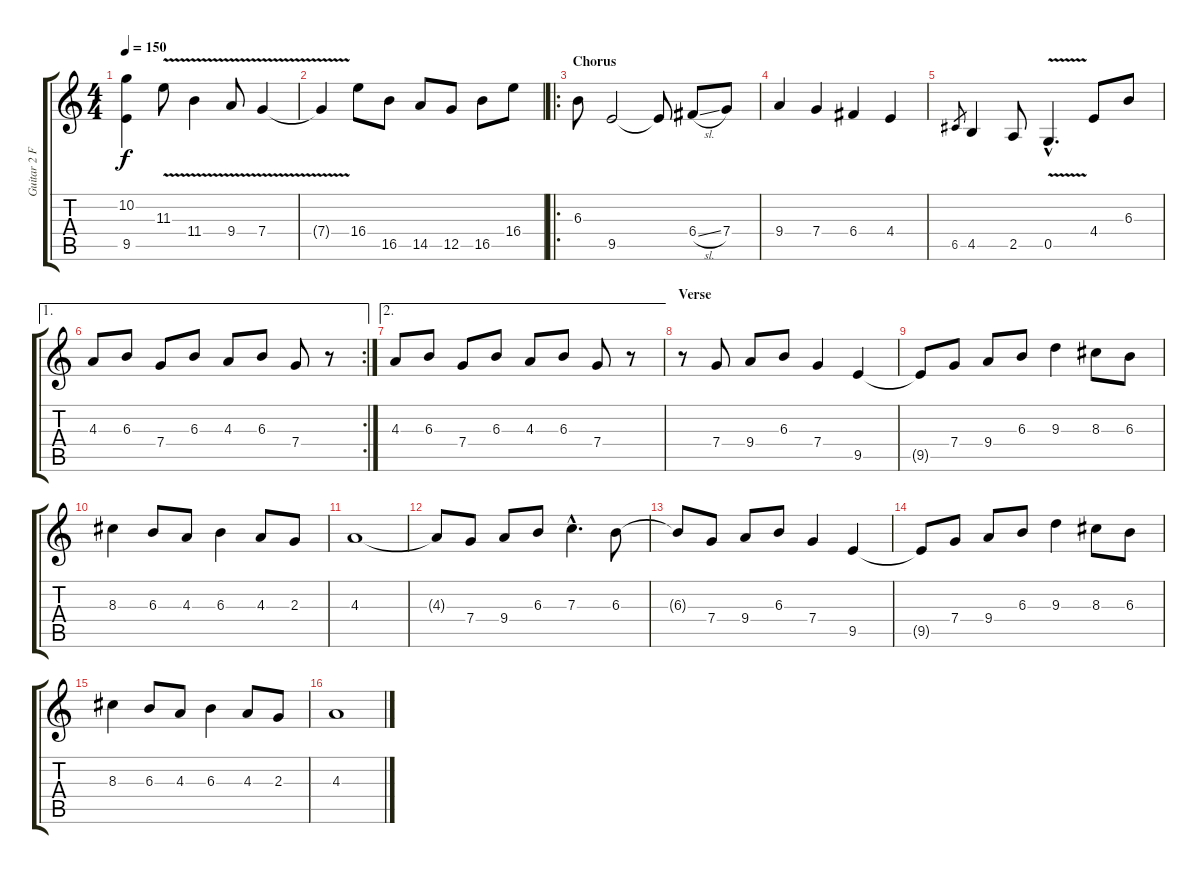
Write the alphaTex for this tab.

\track ("Guitar 2 FX" "Guitar 2 F") {instrument overdrivenguitar}
\staff {score tabs}
\tuning (D4 A3 F3 C3 G2 C2) {hide}
\ts (4 4)
\tempo 150
\clef g2
\ks c
(10.2{t} 9.5{t}).4{dy f} 11.3{v}.8 11.4{v}.4 9.4{v}.8 7.4{v}.4 |
7.4{t}.4 16.4.8 16.5.8 14.5.8 12.5.8 16.5.8 16.4.8 |
\ro
\section ("" "Chorus")
6.3.8 9.5.2{volume 16 instrument overdrivenguitar} 9.5{t}.8 6.4{sl}.8 7.4.8 |
9.4.4 7.4.4 6.4.4 4.4.4 |
6.5.8{gr} 4.5.4 2.5.8 0.5{v hac}.4{d} 4.4.8 6.3.8 |
\ae 1
\rc 2
4.3.8 6.3.8 7.4.8 6.3.8 4.3.8 6.3.8 7.4.8 r.8 |
\ae 2
4.3.8 6.3.8 7.4.8 6.3.8 4.3.8 6.3.8 7.4.8 r.8 |
\section ("" "Verse ")
r.8{volume 9} 7.4.8 9.4.8 6.3.8 7.4.4 9.5.4 |
9.5{t}.8 7.4.8 9.4.8 6.3.8 9.3.4 8.3.8 6.3.8 |
8.3.4 6.3.8 4.3.8 6.3.4 4.3.8 2.3.8 |
4.3.1 |
4.3{t}.8 7.4.8 9.4.8 6.3.8 7.3{hac}.4{d} 6.3.8 |
6.3{t}.8{volume 9} 7.4.8 9.4.8 6.3.8 7.4.4 9.5.4 |
9.5{t}.8 7.4.8 9.4.8 6.3.8 9.3.4 8.3.8 6.3.8 |
8.3.4 6.3.8 4.3.8 6.3.4 4.3.8 2.3.8 |
4.3.1
